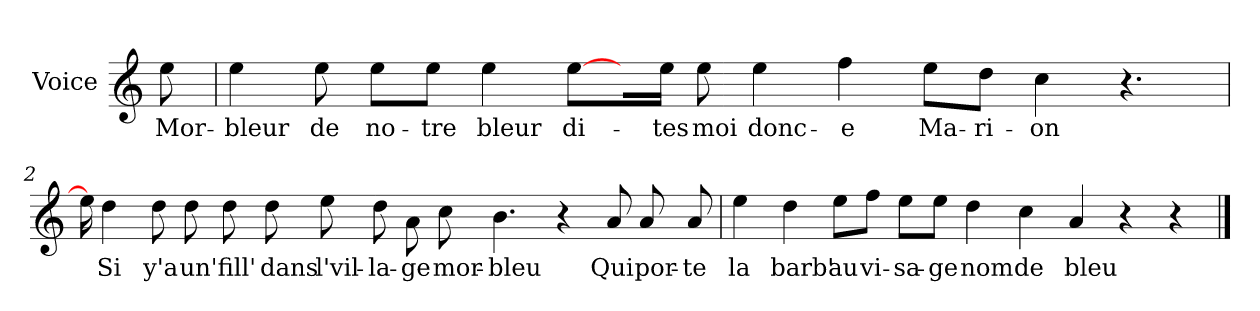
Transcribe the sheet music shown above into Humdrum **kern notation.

**kern	**text
*part1	*part1
*staff1	*staff1
*I"Voice	*
*I'V	*
*clefG2	*
*k[]	*
*C:	*
=	=
8ee\	Mor-
=1	=1
4ee\	-bleur
8ee\	de
8ee\L	no-
8ee\J	-tre
4ee\	bleur
[8ee\L	di-
16ryy	.
16ee\Jk	-tes
8ee\	moi
4ee\	donc-
4ff\	-e
8ee\L	Ma-
8dd\J	-ri-
4cc\	-on
4.r	.
!!LO:LB:g=z
=2	=2
16ee\L]	.
4dd\	Si
8dd\	y'a
8dd\L	un'
8dd\	fill'
8dd\J	dans
8ee\L	l'vil-
8dd\	-la-
8a\J	-ge
8cc\	mor-
4.b\	-bleu
4r	.
8a/L	Qui
8a/	por-
8a/J	-te
!!LO:LB:g=z
=3	=3
4ee\	la
4dd\	barb'
8ee\L	au
8ff\J	vi-
8ee\L	-sa-
8ee\J	-ge
4dd\	nom
4cc\	de
4a/	bleu
4r	.
4r	.
==	==
*-	*-
